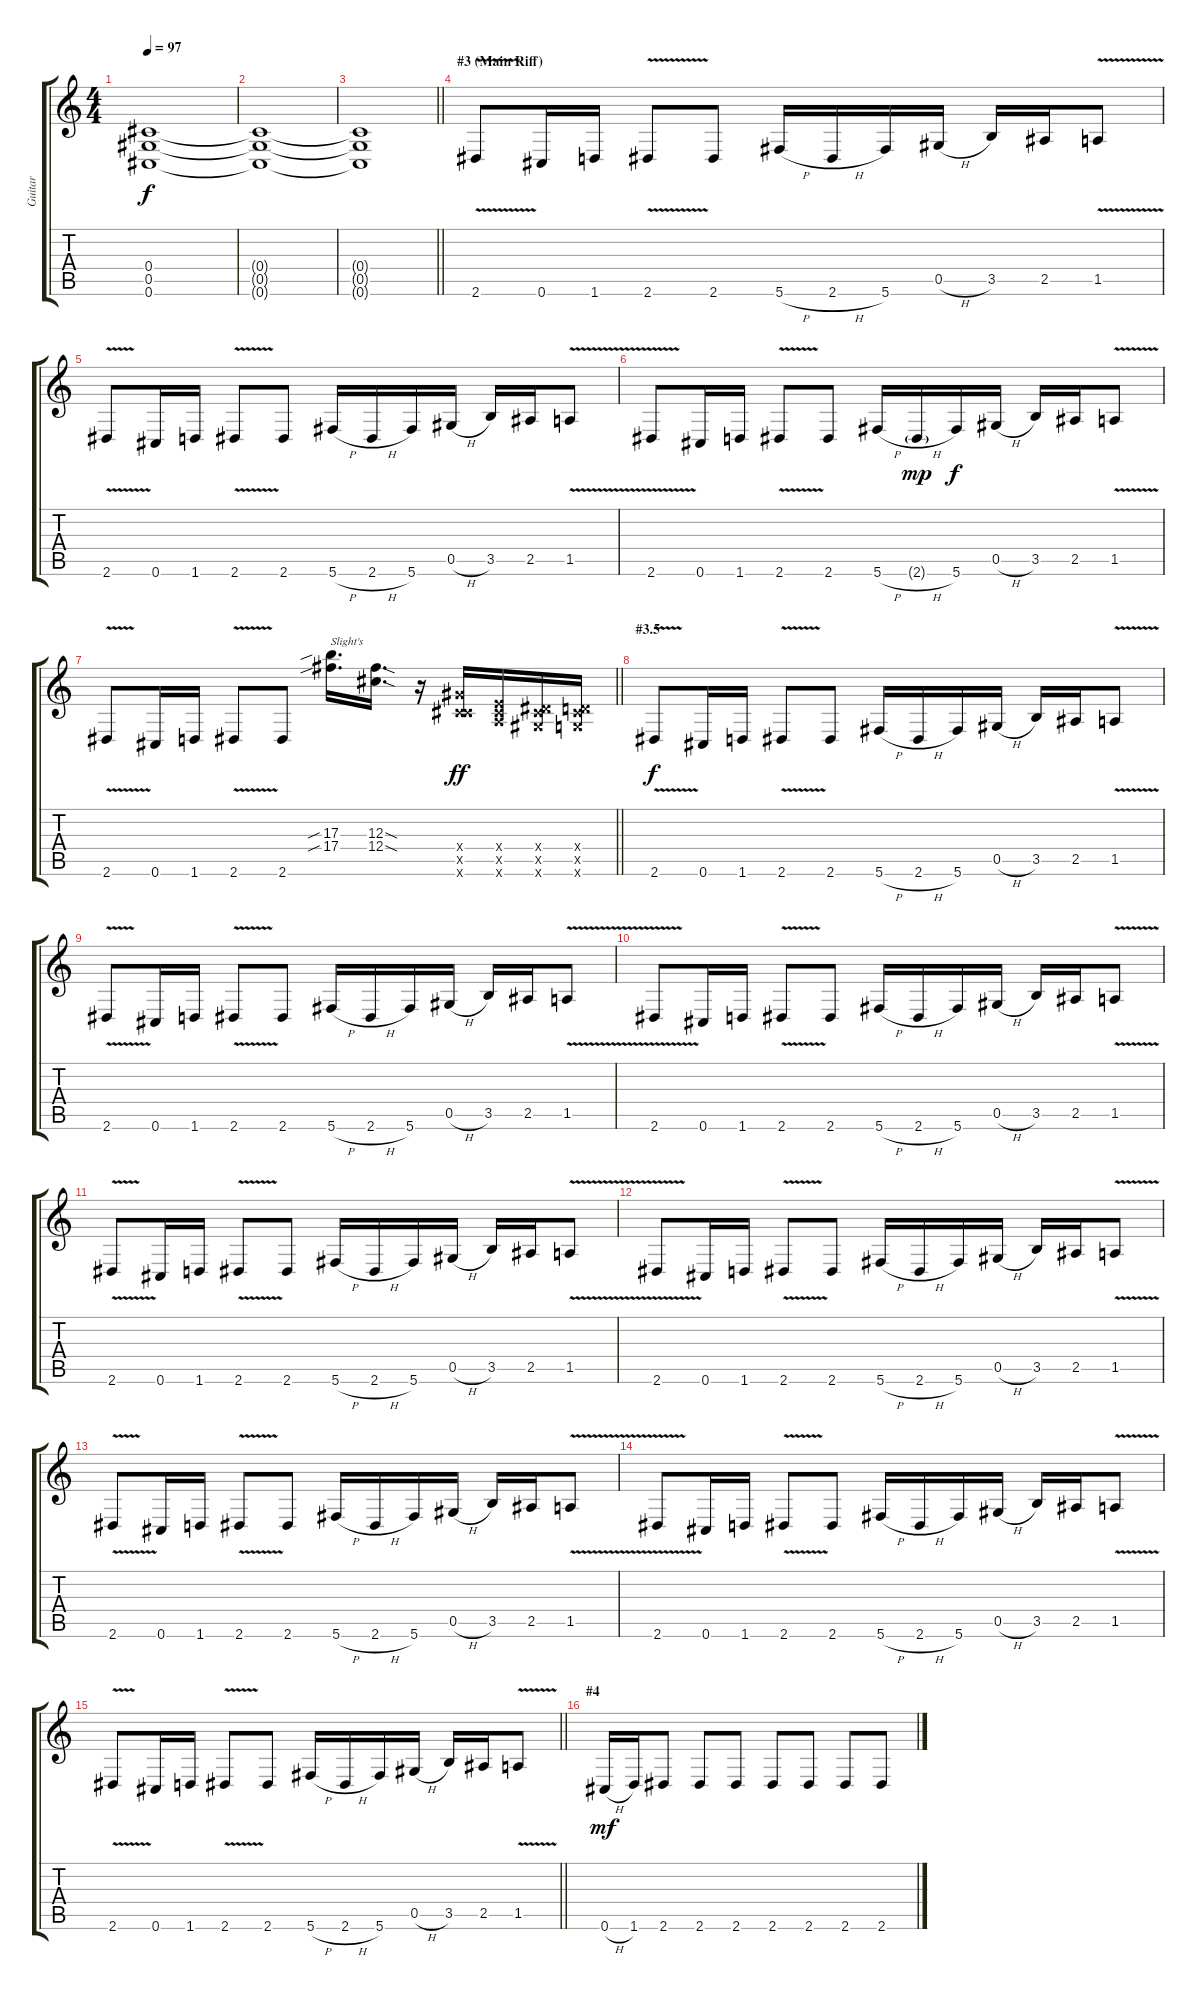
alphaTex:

\track ("Guitar" "Guitar") {instrument distortionguitar}
\staff {score tabs}
\tuning (Eb4 Bb3 Gb3 Db3 Ab2 Db2) {hide}
\ts (4 4)
\tempo 97
\clef g2
\ks c
(0.4{t} 0.5{t} 0.6{t}).1{dy f} |
(0.4{t} 0.5{t} 0.6{t}).1 |
\barLineRight lightlight
(0.4{t} 0.5{t} 0.6{t}).1 |
\section ("" "#3 (Main Riff)")
2.6{v}.8 0.6.16 1.6.16 2.6{v}.8 2.6.8 5.6{h}.16 2.6{h}.16 5.6.16 0.5{h}.16 3.5.16 2.5.16 1.5{v}.8 |
2.6{v}.8 0.6.16 1.6.16 2.6{v}.8 2.6.8 5.6{h}.16 2.6{h}.16 5.6.16 0.5{h}.16 3.5.16 2.5.16 1.5{v}.8 |
2.6{v}.8 0.6.16 1.6.16 2.6{v}.8 2.6.8 5.6{h}.16 2.6{h g}.16{dy mp} 5.6.16{dy f} 0.5{h}.16 3.5.16 2.5.16 1.5{v}.8 |
\barLineRight lightlight
2.6{v}.8 0.6.16 1.6.16 2.6{v}.8 2.6.8 (17.3{sib} 17.4{sib}).16{d txt "Slight's"} (12.3{sod} 12.4{sod}).16{d} r.16 (0.4{x} 12.5{x} 12.6{x}).16{dy ff} (0.4{x} 8.5{x} 8.6{x}).16 (0.4{x} 7.5{x} 7.6{x}).16 (0.4{x} 6.5{x} 6.6{x}).16 |
\section ("" "#3.5")
2.6{v}.8{dy f} 0.6.16 1.6.16 2.6{v}.8 2.6.8 5.6{h}.16 2.6{h}.16 5.6.16 0.5{h}.16 3.5.16 2.5.16 1.5{v}.8 |
2.6{v}.8 0.6.16 1.6.16 2.6{v}.8 2.6.8 5.6{h}.16 2.6{h}.16 5.6.16 0.5{h}.16 3.5.16 2.5.16 1.5{v}.8 |
2.6{v}.8 0.6.16 1.6.16 2.6{v}.8 2.6.8 5.6{h}.16 2.6{h}.16 5.6.16 0.5{h}.16 3.5.16 2.5.16 1.5{v}.8 |
2.6{v}.8 0.6.16 1.6.16 2.6{v}.8 2.6.8 5.6{h}.16 2.6{h}.16 5.6.16 0.5{h}.16 3.5.16 2.5.16 1.5{v}.8 |
2.6{v}.8 0.6.16 1.6.16 2.6{v}.8 2.6.8 5.6{h}.16 2.6{h}.16 5.6.16 0.5{h}.16 3.5.16 2.5.16 1.5{v}.8 |
2.6{v}.8 0.6.16 1.6.16 2.6{v}.8 2.6.8 5.6{h}.16 2.6{h}.16 5.6.16 0.5{h}.16 3.5.16 2.5.16 1.5{v}.8 |
2.6{v}.8 0.6.16 1.6.16 2.6{v}.8 2.6.8 5.6{h}.16 2.6{h}.16 5.6.16 0.5{h}.16 3.5.16 2.5.16 1.5{v}.8 |
\barLineRight lightlight
2.6{v}.8 0.6.16 1.6.16 2.6{v}.8 2.6.8 5.6{h}.16 2.6{h}.16 5.6.16 0.5{h}.16 3.5.16 2.5.16 1.5{v}.8 |
\section ("" "#4")
0.6{h}.16{dy mf} 1.6.16 2.6.8 2.6.8 2.6.8 2.6.8 2.6.8 2.6.8 2.6.8
